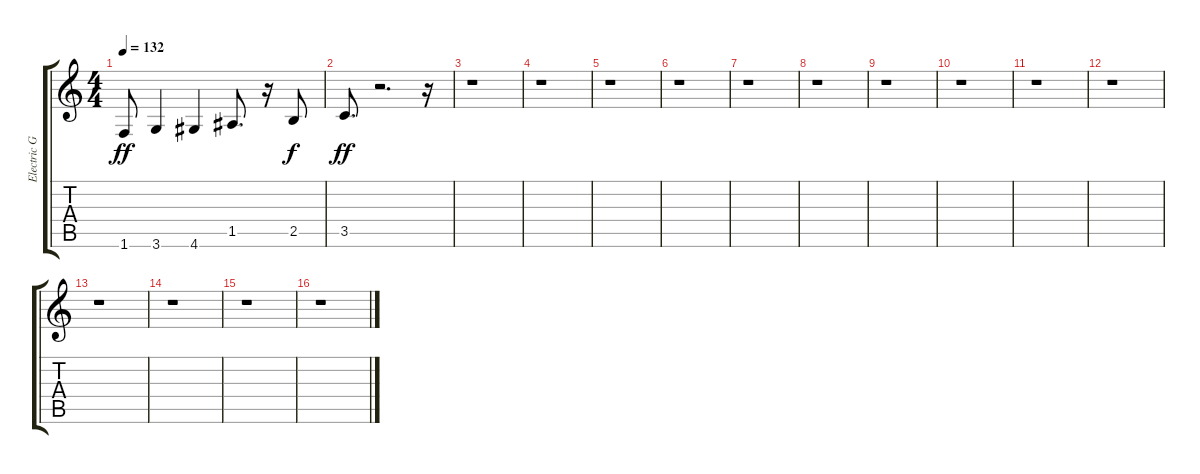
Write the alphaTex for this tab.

\track ("Electric Guitar" "Electric G") {instrument overdrivenguitar}
\staff {score tabs}
\tuning (E4 B3 G3 D3 A2 E2) {hide}
\ts (4 4)
\tempo 132
\clef g2
\ks c
1.6.8{dy ff} 3.6.4 4.6.4 1.5.8{d} r.16 2.5.8{dy f} |
3.5.8{d dy ff} r.2{d} r.16 |
r.1 |
r.1 |
r.1 |
r.1 |
r.1 |
r.1 |
r.1 |
r.1 |
r.1 |
r.1 |
r.1 |
r.1 |
r.1 |
r.1
